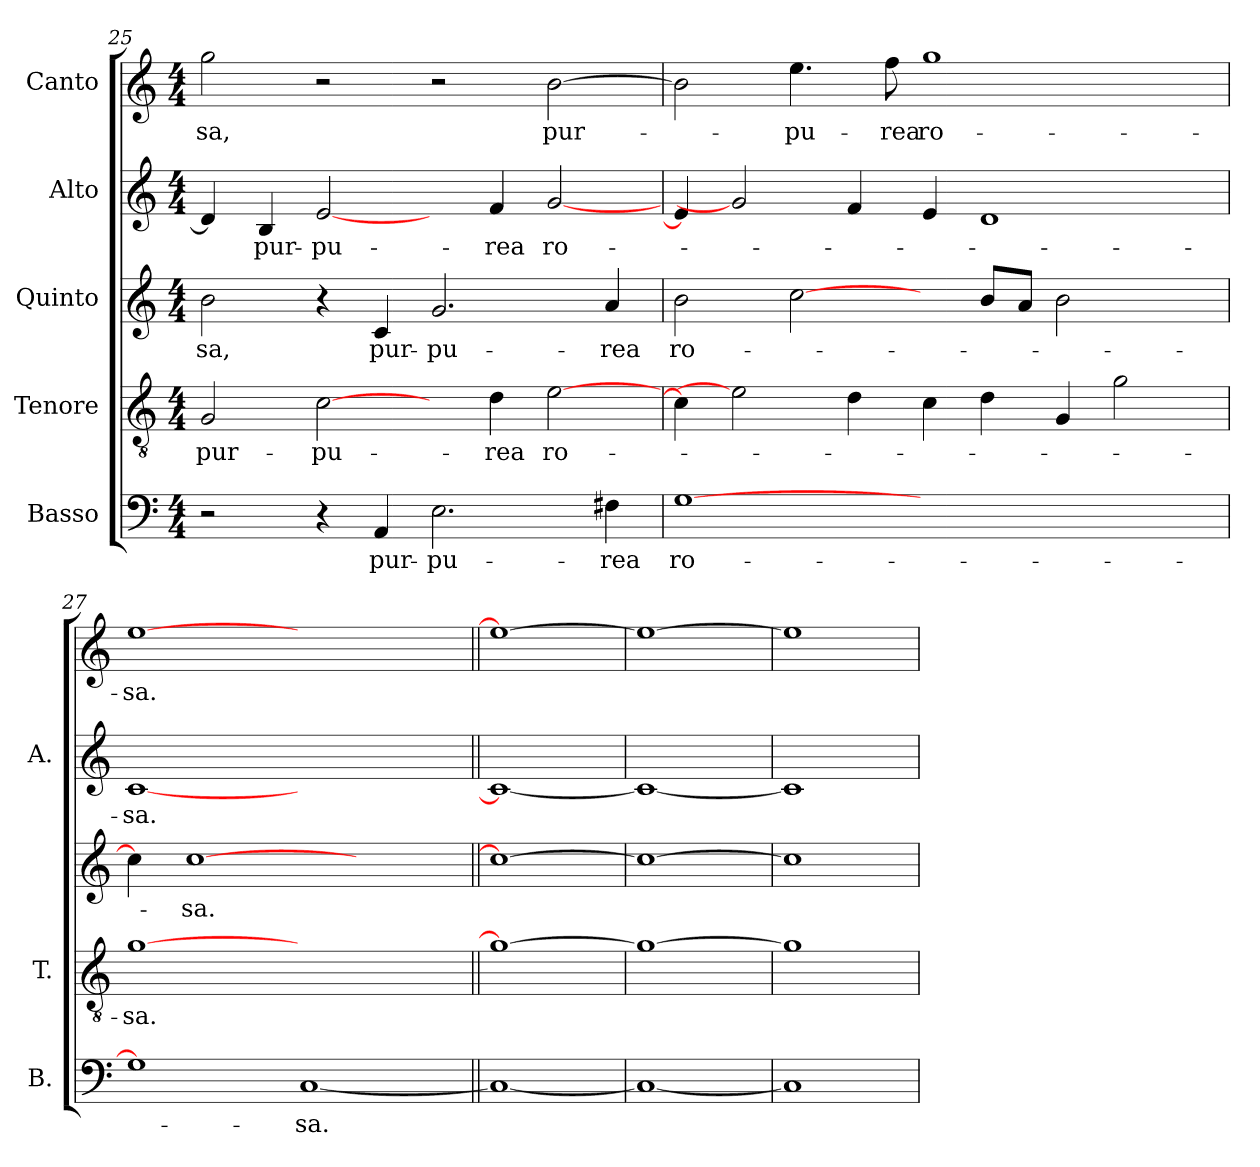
**kern	**text	**kern	**text	**kern	**text	**kern	**text	**kern	**text
*part5	*part5	*part4	*part4	*part3	*part3	*part2	*part2	*part1	*part1
*staff5	*staff5	*staff4	*staff4	*staff3	*staff3	*staff2	*staff2	*staff1	*staff1
*I"Basso	*	*I"Tenore	*	*I"Quinto	*	*I"Alto	*	*I"Canto	*
*I'B.	*	*I'T.	*	*	*	*I'A.	*	*	*
*clefF4	*	*clefGv2	*	*clefG2	*	*clefG2	*	*clefG2	*
*k[]	*	*k[]	*	*k[]	*	*k[]	*	*k[]	*
*C:	*	*C:	*	*C:	*	*C:	*	*C:	*
*M4/4	*	*M4/4	*	*M4/4	*	*M4/4	*	*M4/4	*
=25	=25	=25	=25	=25	=25	=25	=25	=25	=25
2r	.	2G/	pur-	2b\	-sa,	4d/]	.	2gg\	-sa,
.	.	.	.	.	.	4B/	pur-	.	.
4r	.	[2c\	-pu-	4r	.	[2e/	-pu-	2r	.
4AA/	pur-	.	.	4c/	pur-	.	.	.	.
2.E\	-pu-	4ryy	.	2.g/	-pu-	4ryy	.	2r	.
.	.	4d\	-rea	.	.	4f/	-rea	.	.
.	.	[2e\	ro-	.	.	[2g/	ro-	[2b\	pur-
4F#X\	-rea	.	.	4a/	-rea	.	.	.	.
=26	=26	=26	=26	=26	=26	=26	=26	=26	=26
[1G\	ro-	4c\]	.	2b\	ro-	4e/]	.	2b\]	.
.	.	2e\]	.	.	.	2g/]	.	.	.
.	.	.	.	[2cc\	.	.	.	4.ee\	-pu-
.	.	4d\	.	.	.	4f/	.	.	.
.	.	.	.	.	.	.	.	8ff\	-rea
1ryy	.	4c\	.	4ryy	.	4e/	.	1gg\	ro-
.	.	4d\	.	8b/L	.	1d/	.	.	.
.	.	.	.	8a/J	.	.	.	.	.
.	.	4G/	.	2b\	.	.	.	.	.
.	.	2g\	.	.	.	.	.	.	.
4ryy	.	.	.	4ryy	.	.	.	4ryy	.
=27	=27	=27	=27	=27	=27	=27	=27	=27	=27
1G\]	.	[1g\	-sa.	4cc\]	.	[1c/	-sa.	[1ee\	-sa.
.	.	.	.	[1cc\	-sa.	.	.	.	.
[1C/	-sa.	1ryy	.	.	.	1ryy	.	1ryy	.
.	.	.	.	2.ryy	.	.	.	.	.
=28||	=28||	=28||	=28||	=28||	=28||	=28||	=28||	=28||	=28||
1C/_	.	1g\_	.	1cc\_	.	1c/_	.	1ee\_	.
=29	=29	=29	=29	=29	=29	=29	=29	=29	=29
1C/_	.	1g\_	.	1cc\_	.	1c/_	.	1ee\_	.
=30	=30	=30	=30	=30	=30	=30	=30	=30	=30
1C/]	.	1g\]	.	1cc\]	.	1c/]	.	1ee\]	.
=	=	=	=	=	=	=	=	=	=
*-	*-	*-	*-	*-	*-	*-	*-	*-	*-
